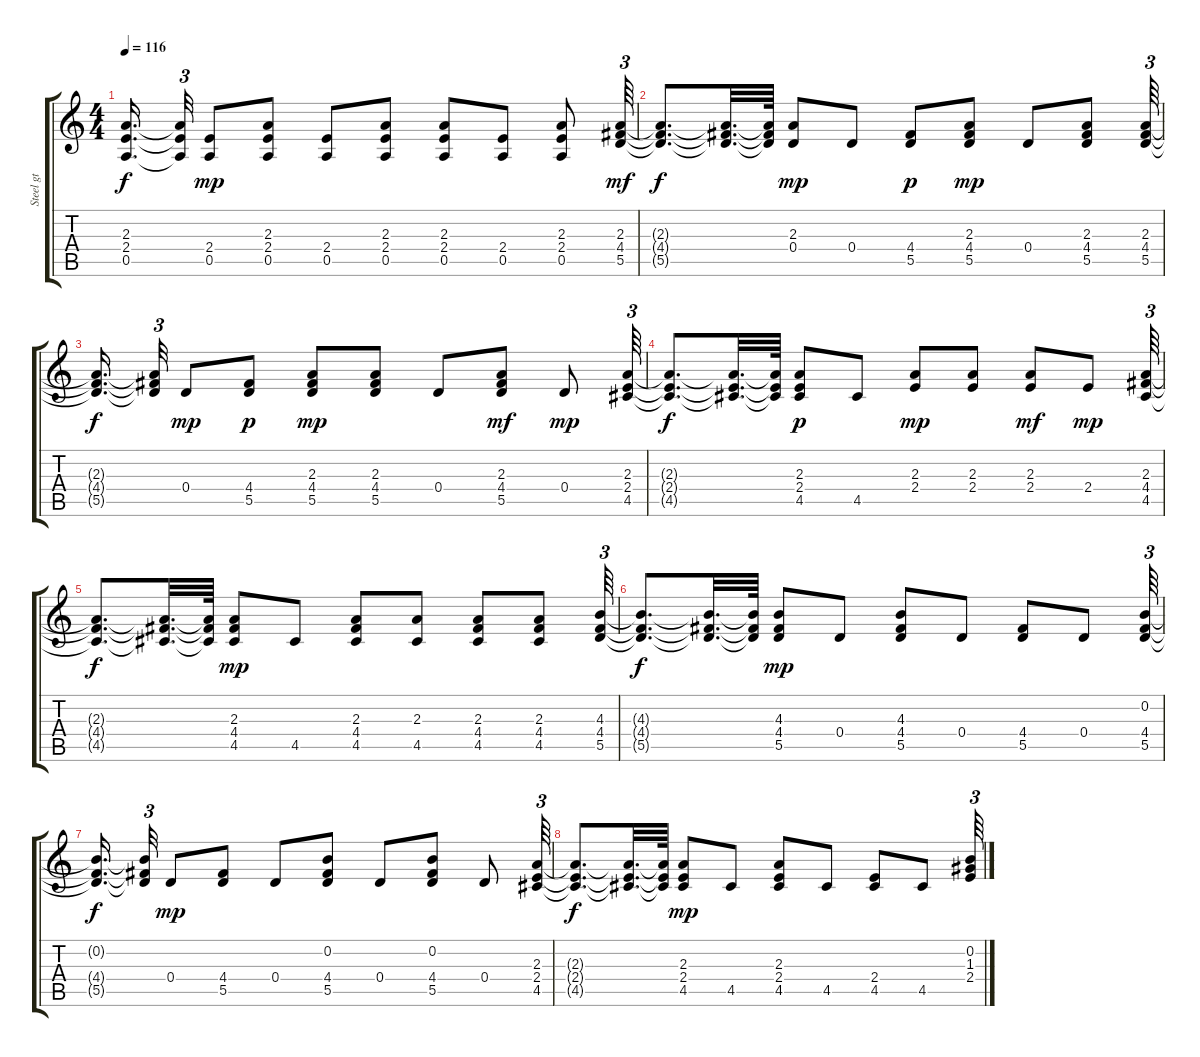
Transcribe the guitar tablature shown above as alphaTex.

\track ("Steel gt" "Steel gt") {instrument acousticguitarsteel}
\staff {score tabs}
\tuning (E4 B3 G3 D3 A2 E2) {hide}
\ts (4 4)
\tempo 116
\clef g2
\ks c
(2.3{t} 2.4{t} 0.5{t}).16{d dy f} (2.3{t} 2.4{t} 0.5{t}).32{tu (3 2)} (2.4 0.5).8{dy mp} (2.3 2.4 0.5).8 (2.4 0.5).8 (2.3 2.4 0.5).8 (2.3 2.4 0.5).8 (2.4 0.5).8 (2.3 2.4 0.5).8 (2.3 4.4 5.5).64{tu (3 2) dy mf} |
(2.3{t} 4.4{t} 5.5{t}).8{d dy f} (2.3{t} 4.4{t} 5.5{t}).32{d} (2.3{t} 4.4{t} 5.5{t}).64 (2.3 0.4).8{dy mp} 0.4.8 (4.4 5.5).8{dy p} (2.3 4.4 5.5).8{dy mp} 0.4.8 (2.3 4.4 5.5).8 (2.3 4.4 5.5).64{tu (3 2)} |
(2.3{t} 4.4{t} 5.5{t}).16{d dy f} (2.3{t} 4.4{t} 5.5{t}).32{tu (3 2)} 0.4.8{dy mp} (4.4 5.5).8{dy p} (2.3 4.4 5.5).8{dy mp} (2.3 4.4 5.5).8 0.4.8 (2.3 4.4 5.5).8{dy mf} 0.4.8{dy mp} (2.3 2.4 4.5).64{tu (3 2)} |
(2.3{t} 2.4{t} 4.5{t}).8{d dy f} (2.3{t} 2.4{t} 4.5{t}).32{d} (2.3{t} 2.4{t} 4.5{t}).64 (2.3 2.4 4.5).8{dy p} 4.5.8 (2.3 2.4).8{dy mp} (2.3 2.4).8 (2.3 2.4).8{dy mf} 2.4.8{dy mp} (2.3 4.4 4.5).64{tu (3 2)} |
(2.3{t} 4.4{t} 4.5{t}).8{d dy f} (2.3{t} 4.4{t} 4.5{t}).32{d} (2.3{t} 4.4{t} 4.5{t}).64 (2.3 4.4 4.5).8{dy mp} 4.5.8 (2.3 4.4 4.5).8 (2.3 4.5).8 (2.3 4.4 4.5).8 (2.3 4.4 4.5).8 (4.3 4.4 5.5).64{tu (3 2)} |
(4.3{t} 4.4{t} 5.5{t}).8{d dy f} (4.3{t} 4.4{t} 5.5{t}).32{d} (4.3{t} 4.4{t} 5.5{t}).64 (4.3 4.4 5.5).8{dy mp} 0.4.8 (4.3 4.4 5.5).8 0.4.8 (4.4 5.5).8 0.4.8 (0.2 4.4 5.5).64{tu (3 2)} |
(0.2{t} 4.4{t} 5.5{t}).16{d dy f} (0.2{t} 4.4{t} 5.5{t}).32{tu (3 2)} 0.4.8{dy mp} (4.4 5.5).8 0.4.8 (0.2 4.4 5.5).8 0.4.8 (0.2 4.4 5.5).8 0.4.8 (2.3 2.4 4.5).64{tu (3 2)} |
(2.3{t} 2.4{t} 4.5{t}).8{d dy f} (2.3{t} 2.4{t} 4.5{t}).32{d} (2.3{t} 2.4{t} 4.5{t}).64 (2.3 2.4 4.5).8{dy mp} 4.5.8 (2.3 2.4 4.5).8 4.5.8 (2.4 4.5).8 4.5.8 (0.2 1.3 2.4).64{tu (3 2)}
